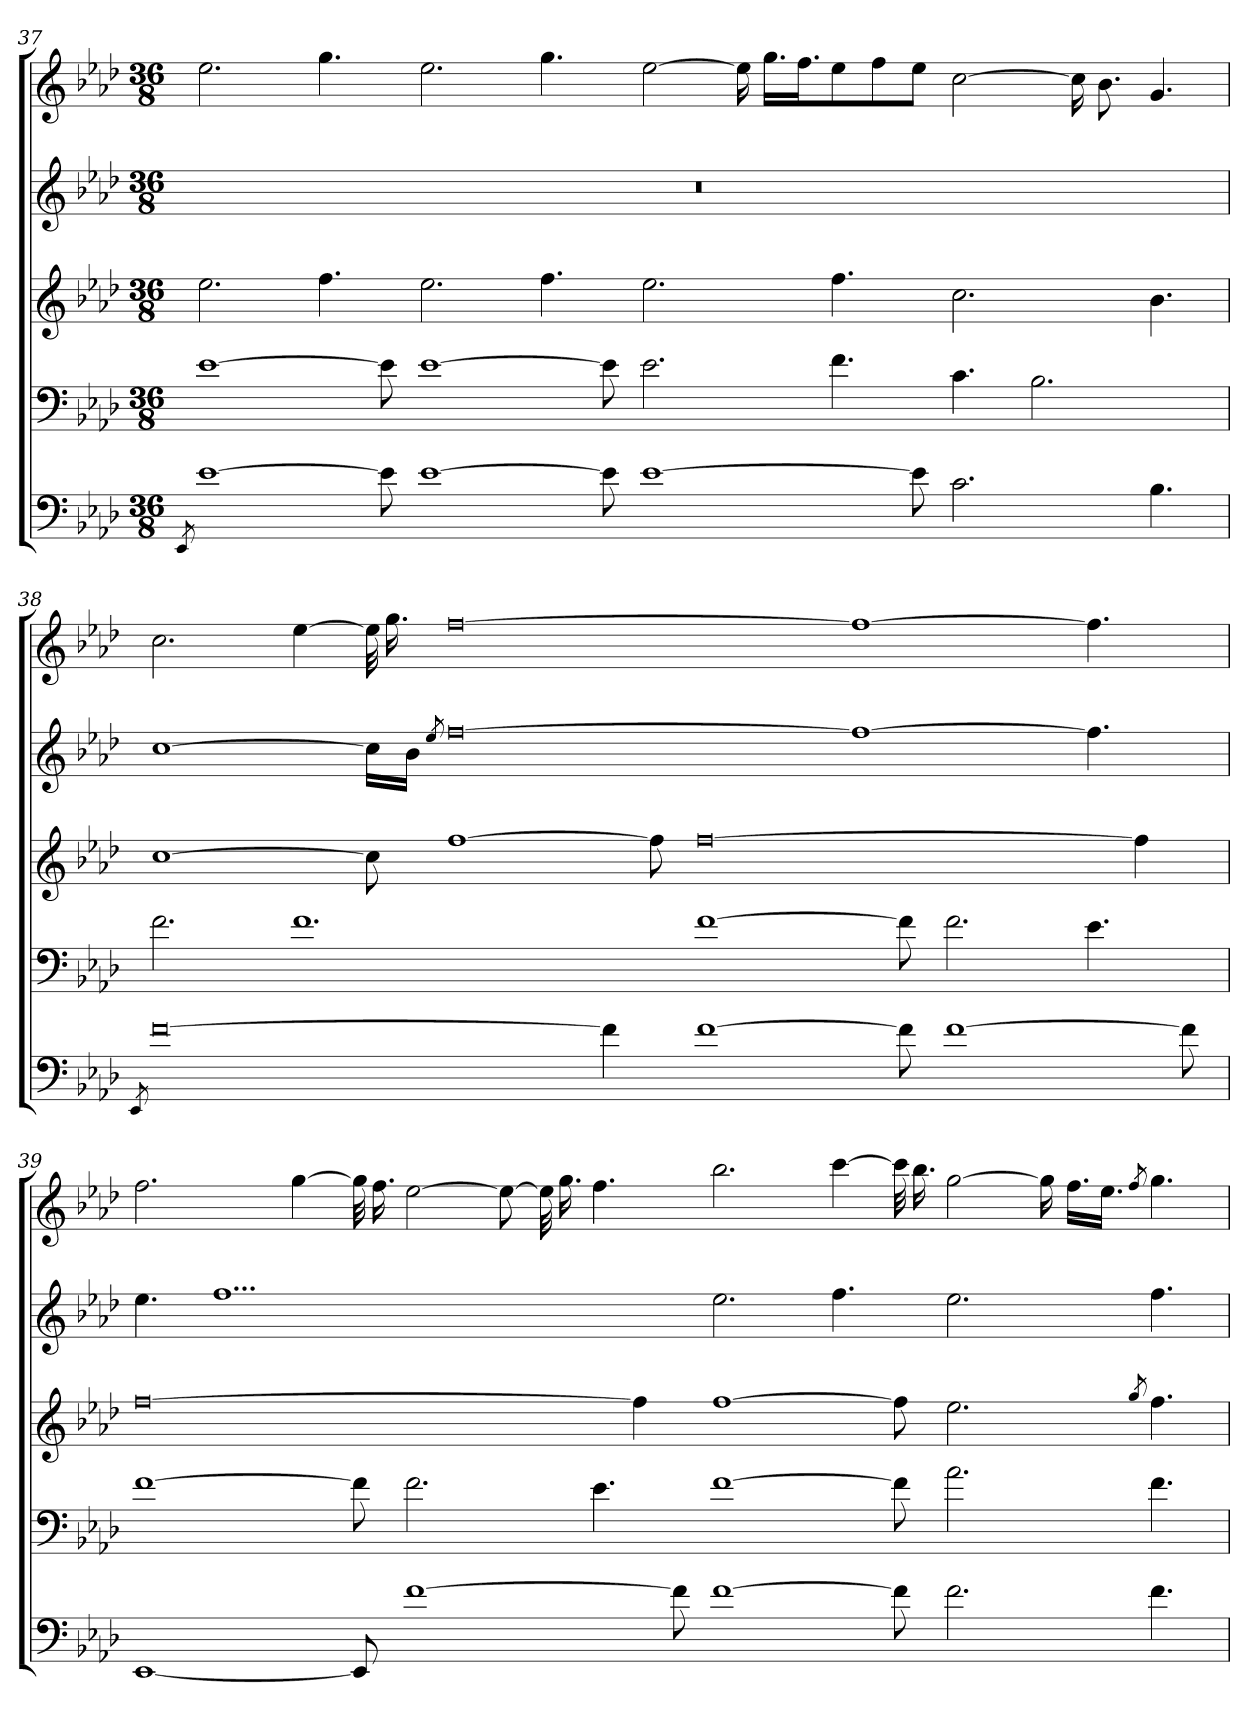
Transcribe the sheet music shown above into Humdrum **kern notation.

**kern	**kern	**kern	**kern	**kern
*part5	*part4	*part3	*part2	*part1
*staff5	*staff4	*staff3	*staff2	*staff1
*clefF4	*clefF4	*clefG2	*clefG2	*clefG2
*k[b-e-a-d-]	*k[b-e-a-d-]	*k[b-e-a-d-]	*k[b-e-a-d-]	*k[b-e-a-d-]
*M36/8	*M36/8	*M36/8	*M36/8	*M36/8
=37	=37	=37	=37	=37
8qEE-	.	.	.	.
[1e-	[1e-	2.ee-	2%9r	2.ee-
.	.	4.ff	.	4.gg
8e-]	8e-]	.	.	.
[1e-	[1e-	2.ee-	.	2.ee-
.	.	4.ff	.	4.gg
8e-]	8e-]	.	.	.
[1e-	2.e-	2.ee-	.	[2ee-
.	.	.	.	16ee-]
.	.	.	.	16.gg\LL
.	.	.	.	16.ff\J
.	4.f	4.ff	.	8ee-\
.	.	.	.	8ff\
8e-]	.	.	.	8ee-\J
2.c	4.c	2.cc	.	[2cc
.	2.B-	.	.	.
.	.	.	.	16cc]
.	.	.	.	8.b-
4.B-	.	4.b-	.	4.g
=38	=38	=38	=38	=38
8qEE-	.	.	.	.
[0f	2.f	[1cc	[1cc	2.cc
.	1.f	.	.	[4ee-
.	.	8cc]	16cc\LL]	32ee-]
.	.	.	.	16.gg
.	.	.	16b-\JJ	.
.	.	.	8qee-	.
.	.	[1ff	[0ff	[0ff
4f]	.	.	.	.
.	.	8ff]	.	.
[1f	[1f	[0ff	.	.
.	.	.	1ff_	1ff_
8f]	8f]	.	.	.
[1f	2.f	.	.	.
.	4.e-	.	4.ff]	4.ff]
.	.	4ff]	.	.
8f]	.	.	.	.
=39	=39	=39	=39	=39
[1EE-	[1f	[0ff	4.ee-	2.ff
.	.	.	1...ff	.
.	.	.	.	[4gg
8EE-]	8f]	.	.	32gg]
.	.	.	.	16.ff
[1f	2.f	.	.	[2ee-
.	.	.	.	8ee-_
.	.	.	.	32ee-]
.	.	.	.	16.gg
.	4.e-	.	.	4.ff
.	.	4ff]	.	.
8f]	.	.	.	.
[1f	[1f	[1ff	2.ee-	2.bb-
.	.	.	4.ff	[4ccc
8f]	8f]	8ff]	.	32ccc]
.	.	.	.	16.bb-
2.f	2.a-	2.ee-	2.ee-	[2gg
.	.	.	.	16gg]
.	.	.	.	16.ff\LL
.	.	.	.	16.ee-\JJ
.	.	8qgg	.	8qff
4.f	4.f	4.ff	4.ff	4.gg
=	=	=	=	=
*-	*-	*-	*-	*-
